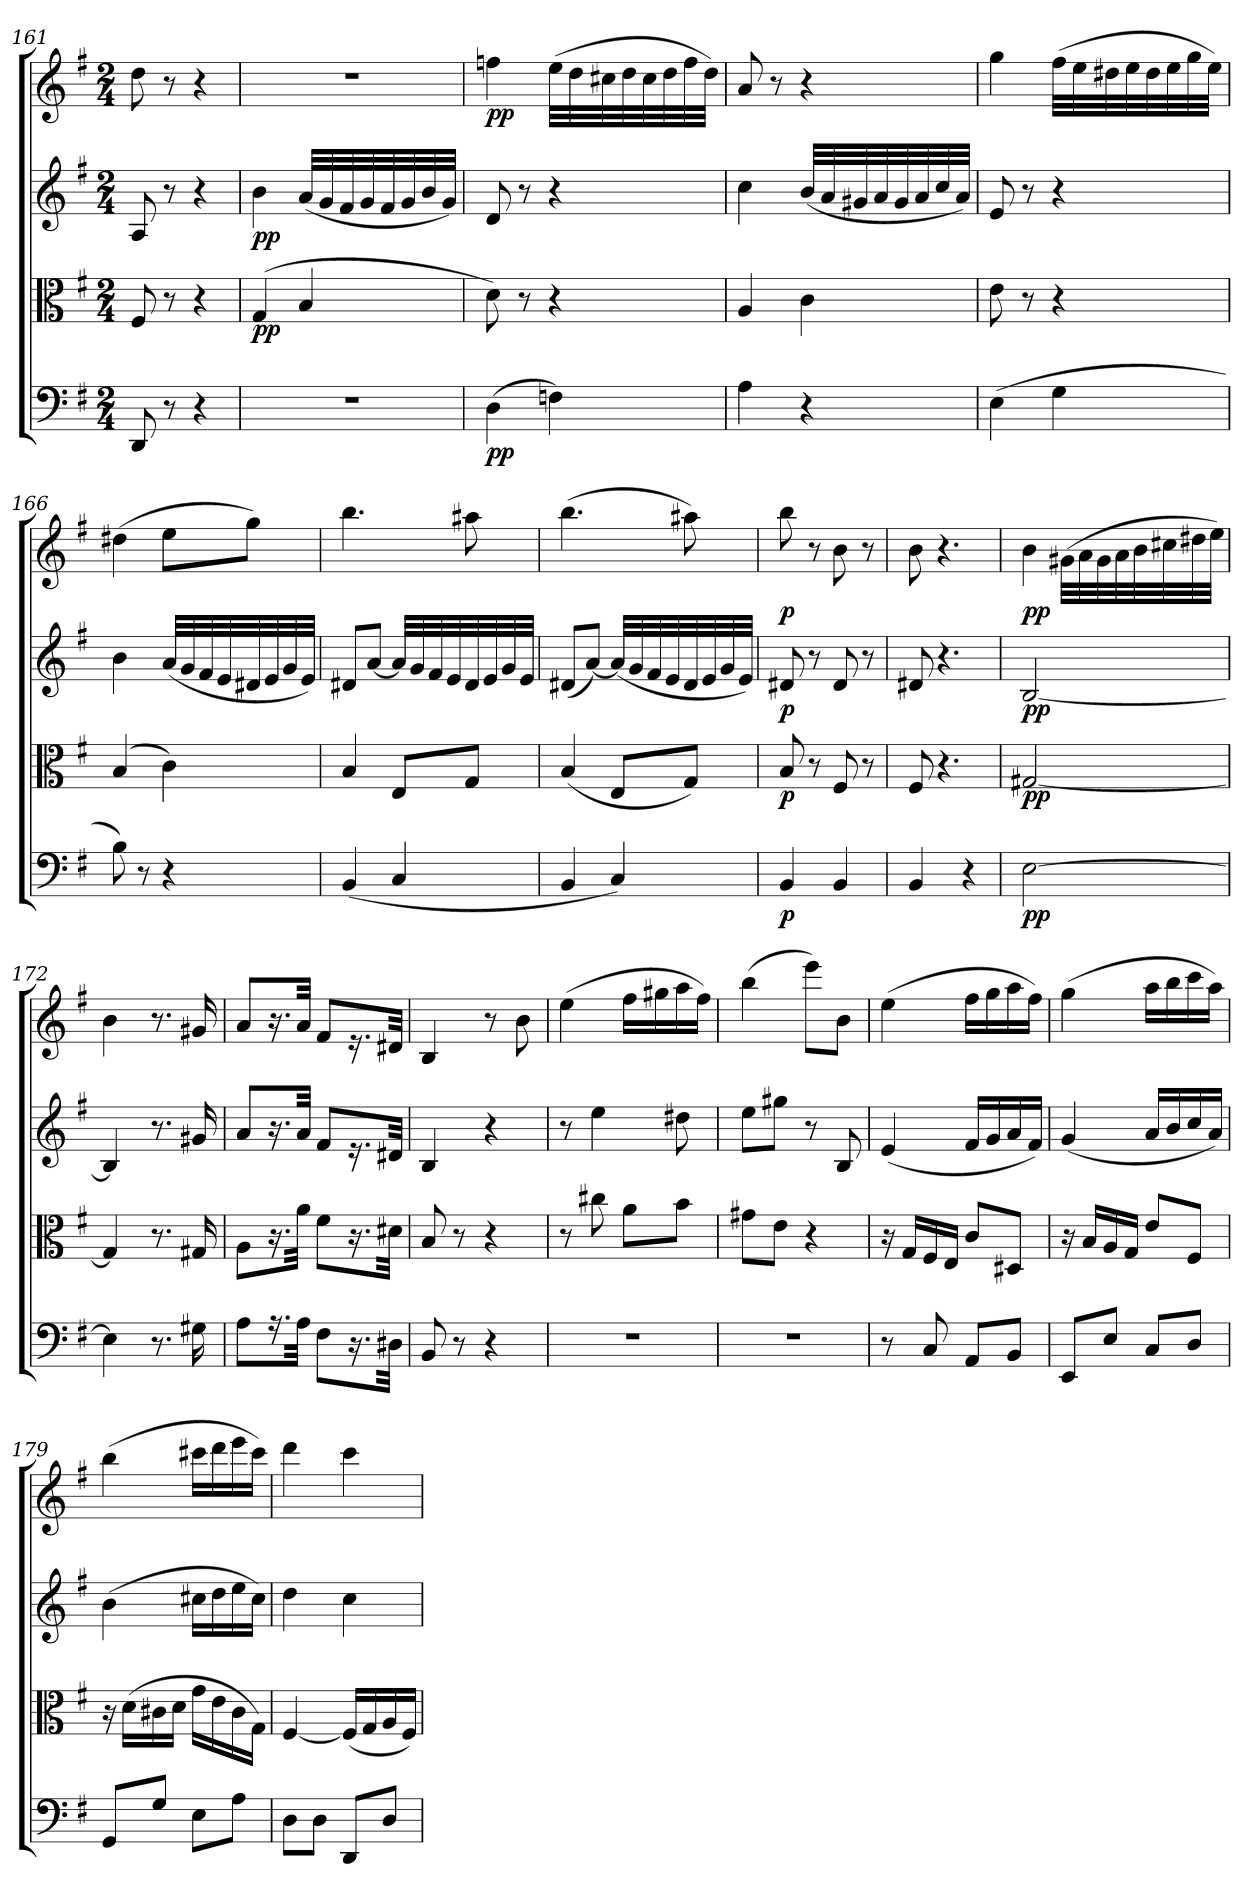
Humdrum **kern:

**kern	**dynam	**kern	**dynam	**kern	**dynam	**kern	**dynam
*part4	*part4	*part3	*part3	*part2	*part2	*part1	*part1
*staff4	*staff4	*staff3	*staff3	*staff2	*staff2	*staff1	*staff1
*clefF4	*	*clefC3	*	*clefG2	*	*clefG2	*
*k[f#]	*	*k[f#]	*	*k[f#]	*	*k[f#]	*
*M2/4	*	*M2/4	*	*M2/4	*	*M2/4	*
=161	=161	=161	=161	=161	=161	=161	=161
8DD/	.	8F#/	.	8A/	.	8dd\	.
8r	.	8r	.	8r	.	8r	.
4r	.	4r	.	4r	.	4r	.
=162	=162	=162	=162	=162	=162	=162	=162
2r	.	(4G/	pp	4b\	pp	2r	.
.	.	4B/	.	(32a/LLL	.	.	.
.	.	.	.	32g/	.	.	.
.	.	.	.	32f#/	.	.	.
.	.	.	.	32g/	.	.	.
.	.	.	.	32f#/	.	.	.
.	.	.	.	32g/	.	.	.
.	.	.	.	32b/	.	.	.
.	.	.	.	32g/JJJ)	.	.	.
=163	=163	=163	=163	=163	=163	=163	=163
(4D\	pp	8d\)	.	8d/	.	4ffn\	pp
.	.	8r	.	8r	.	.	.
4Fn\)	.	4r	.	4r	.	(32ee\LLL	.
.	.	.	.	.	.	32dd\	.
.	.	.	.	.	.	32cc#X\	.
.	.	.	.	.	.	32dd\	.
.	.	.	.	.	.	32cc#\	.
.	.	.	.	.	.	32dd\	.
.	.	.	.	.	.	32ff\	.
.	.	.	.	.	.	32dd\JJJ)	.
=164	=164	=164	=164	=164	=164	=164	=164
4A\	.	4A/	.	4cc\	.	8a/	.
.	.	.	.	.	.	8r	.
4r	.	4c\	.	(32b/LLL	.	4r	.
.	.	.	.	32a/	.	.	.
.	.	.	.	32g#X/	.	.	.
.	.	.	.	32a/	.	.	.
.	.	.	.	32g#/	.	.	.
.	.	.	.	32a/	.	.	.
.	.	.	.	32cc/	.	.	.
.	.	.	.	32a/JJJ)	.	.	.
=165	=165	=165	=165	=165	=165	=165	=165
(4E\	.	8e\	.	8e/	.	4gg\	.
.	.	8r	.	8r	.	.	.
4G\	.	4r	.	4r	.	(32ff#\LLL	.
.	.	.	.	.	.	32ee\	.
.	.	.	.	.	.	32dd#X\	.
.	.	.	.	.	.	32ee\	.
.	.	.	.	.	.	32dd#\	.
.	.	.	.	.	.	32ee\	.
.	.	.	.	.	.	32gg\	.
.	.	.	.	.	.	32ee\JJJ)	.
=166	=166	=166	=166	=166	=166	=166	=166
8B\)	.	(4B/	.	4b\	.	(4dd#X\	.
8r	.	.	.	.	.	.	.
4r	.	4c\)	.	(32a/LLL	.	8ee\L	.
.	.	.	.	32g/	.	.	.
.	.	.	.	32f#/	.	.	.
.	.	.	.	32e/	.	.	.
.	.	.	.	32d#X/	.	8gg\J)	.
.	.	.	.	32e/	.	.	.
.	.	.	.	32g/	.	.	.
.	.	.	.	32e/JJJ)	.	.	.
=167	=167	=167	=167	=167	=167	=167	=167
(4BB/	.	4B/	.	8d#X/L	.	4.bb\	.
.	.	.	.	[8a/J	.	.	.
4C/	.	8E/L	.	32a/LLL]	.	.	.
.	.	.	.	32g/	.	.	.
.	.	.	.	32f#/	.	.	.
.	.	.	.	32e/	.	.	.
.	.	8G/J	.	32d#/	.	8aa#X\	.
.	.	.	.	32e/	.	.	.
.	.	.	.	32g/	.	.	.
.	.	.	.	32e/JJJ	.	.	.
=168	=168	=168	=168	=168	=168	=168	=168
4BB/	.	(4B/	.	(8d#X/L	.	(4.bb\	.
.	.	.	.	[8a/J)	.	.	.
4C/)	.	8E/L	.	(32a/LLL]	.	.	.
.	.	.	.	32g/	.	.	.
.	.	.	.	32f#/	.	.	.
.	.	.	.	32e/	.	.	.
.	.	8G/J)	.	32d#/	.	8aa#X\)	.
.	.	.	.	32e/	.	.	.
.	.	.	.	32g/	.	.	.
.	.	.	.	32e/JJJ)	.	.	.
=169	=169	=169	=169	=169	=169	=169	=169
4BB/	p	8B/	p	8d#X/	p	8bb\	p
.	.	8r	.	8r	.	8r	.
4BB/	.	8F#/	.	8d#/	.	8b\	.
.	.	8r	.	8r	.	8r	.
=170	=170	=170	=170	=170	=170	=170	=170
4BB/	.	8F#/	.	8d#X/	.	8b\	.
.	.	4.r	.	4.r	.	4.r	.
4r	.	.	.	.	.	.	.
=171	=171	=171	=171	=171	=171	=171	=171
[2E\	pp	[2G#X/	pp	[2B/	pp	4b\	pp
.	.	.	.	.	.	(32g#X\LLL	.
.	.	.	.	.	.	32a\	.
.	.	.	.	.	.	32g#\	.
.	.	.	.	.	.	32a\	.
.	.	.	.	.	.	32b\	.
.	.	.	.	.	.	32cc#X\	.
.	.	.	.	.	.	32dd#X\	.
.	.	.	.	.	.	32ee\JJJ)	.
=172	=172	=172	=172	=172	=172	=172	=172
4E\]	.	4G#/]	.	4B/]	.	4b\	.
8.r	.	8.r	.	8.r	.	8.r	.
16G#X\	.	16G#X/	.	16g#X/	.	16g#X/	.
=173	=173	=173	=173	=173	=173	=173	=173
8A\L	.	8A\L	.	8a/L	.	8a/L	.
16.r	.	16.r	.	16.r	.	16.r	.
32A\Jkk	.	32a\Jkk	.	32a/Jkk	.	32a/Jkk	.
8F#\L	.	8f#\L	.	8f#/L	.	8f#/L	.
16.r	.	16.r	.	16.r	.	16.r	.
32D#X\Jkk	.	32d#X\Jkk	.	32d#X/Jkk	.	32d#X/Jkk	.
=174	=174	=174	=174	=174	=174	=174	=174
8BB/	.	8B/	.	4B/	.	4B/	.
8r	.	8r	.	.	.	.	.
4r	.	4r	.	4r	.	8r	.
.	.	.	.	.	.	8b\	.
=175	=175	=175	=175	=175	=175	=175	=175
2r	.	8r	.	8r	.	(4ee\	.
.	.	8cc#X\	.	4ee\	.	.	.
.	.	8a\L	.	.	.	16ff#\LL	.
.	.	.	.	.	.	16gg#X\	.
.	.	8b\J	.	8dd#X\	.	16aa\	.
.	.	.	.	.	.	16ff#\JJ)	.
=176	=176	=176	=176	=176	=176	=176	=176
2r	.	8g#X\L	.	8ee\L	.	(4bb\	.
.	.	8e\J	.	8gg#X\J	.	.	.
.	.	4r	.	8r	.	8eee\L)	.
.	.	.	.	8B/	.	8b\J	.
=177	=177	=177	=177	=177	=177	=177	=177
8r	.	16r	.	(4e/	.	(4ee\	.
.	.	16G/LL	.	.	.	.	.
8C/	.	16F#/	.	.	.	.	.
.	.	16E/JJ	.	.	.	.	.
8AA/L	.	8c/L	.	16f#/LL	.	16ff#\LL	.
.	.	.	.	16g/	.	16gg\	.
8BB/J	.	8D#X/J	.	16a/	.	16aa\	.
.	.	.	.	16f#/JJ)	.	16ff#\JJ)	.
=178	=178	=178	=178	=178	=178	=178	=178
8EE/L	.	16r	.	(4g/	.	(4gg\	.
.	.	16B/LL	.	.	.	.	.
8E/J	.	16A/	.	.	.	.	.
.	.	16G/JJ	.	.	.	.	.
8C/L	.	8e/L	.	16a/LL	.	16aa\LL	.
.	.	.	.	16b/	.	16bb\	.
8D/J	.	8F#/J	.	16cc/	.	16ccc\	.
.	.	.	.	16a/JJ)	.	16aa\JJ)	.
=179	=179	=179	=179	=179	=179	=179	=179
8GG/L	.	16r	.	(4b\	.	(4bb\	.
.	.	(16d\LL	.	.	.	.	.
8G/J	.	16c#X\	.	.	.	.	.
.	.	16d\JJ	.	.	.	.	.
8E\L	.	16g\LL	.	16cc#X\LL	.	16ccc#X\LL	.
.	.	16e\	.	16dd\	.	16ddd\	.
8A\J	.	16c#\	.	16ee\	.	16eee\	.
.	.	16G\JJ)	.	16cc#\JJ)	.	16ccc#\JJ)	.
=180	=180	=180	=180	=180	=180	=180	=180
8D\L	.	[4F#/	.	4dd\	.	4ddd\	.
8D\J	.	.	.	.	.	.	.
8DD/L	.	(16F#/LL]	.	4cc\	.	4ccc\	.
.	.	16G/	.	.	.	.	.
8D/J	.	16A/	.	.	.	.	.
.	.	16F#/JJ)	.	.	.	.	.
=	=	=	=	=	=	=	=
*-	*-	*-	*-	*-	*-	*-	*-
